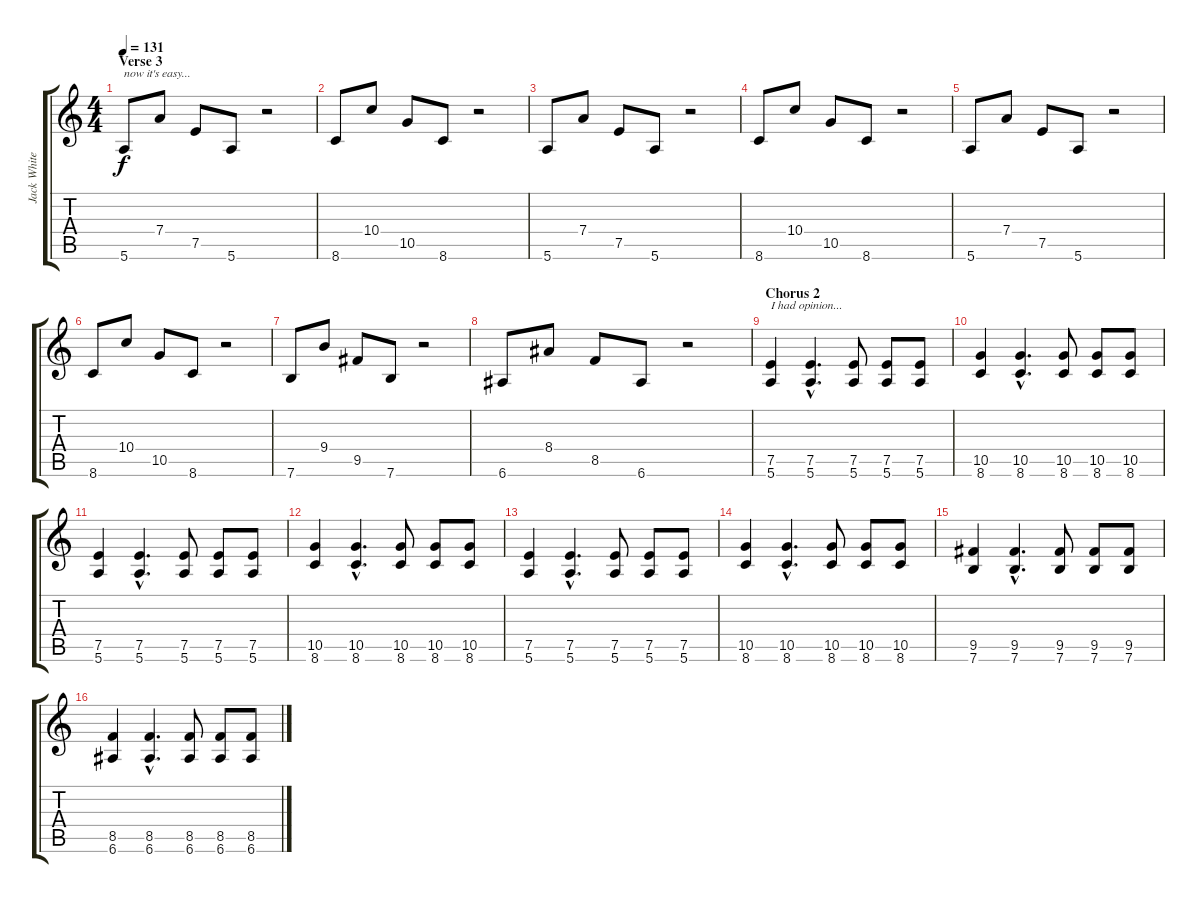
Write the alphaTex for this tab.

\track ("Jack White" "Jack White") {instrument electricguitarclean}
\staff {score tabs}
\tuning (E4 B3 G3 D3 A2 E2) {hide}
\ts (4 4)
\section ("" "Verse 3")
\tempo 131
\clef g2
\ks c
5.6.8{txt "now it's easy..." dy f} 7.4.8 7.5.8 5.6.8 r.2 |
8.6.8 10.4.8 10.5.8 8.6.8 r.2 |
5.6.8 7.4.8 7.5.8 5.6.8 r.2 |
8.6.8 10.4.8 10.5.8 8.6.8 r.2 |
5.6.8 7.4.8 7.5.8 5.6.8 r.2 |
8.6.8 10.4.8 10.5.8 8.6.8 r.2 |
7.6.8 9.4.8 9.5.8 7.6.8 r.2 |
6.6.8 8.4.8 8.5.8 6.6.8 r.2 |
\section ("" "Chorus 2")
(7.5 5.6).4{txt "I had opinion..." instrument distortionguitar} (7.5{hac} 5.6{hac}).4{d} (7.5 5.6).8 (7.5 5.6).8 (7.5 5.6).8 |
(10.5 8.6).4 (10.5{hac} 8.6{hac}).4{d} (10.5 8.6).8 (10.5 8.6).8 (10.5 8.6).8 |
(7.5 5.6).4 (7.5{hac} 5.6{hac}).4{d} (7.5 5.6).8 (7.5 5.6).8 (7.5 5.6).8 |
(10.5 8.6).4 (10.5{hac} 8.6{hac}).4{d} (10.5 8.6).8 (10.5 8.6).8 (10.5 8.6).8 |
(7.5 5.6).4 (7.5{hac} 5.6{hac}).4{d} (7.5 5.6).8 (7.5 5.6).8 (7.5 5.6).8 |
(10.5 8.6).4 (10.5{hac} 8.6{hac}).4{d} (10.5 8.6).8 (10.5 8.6).8 (10.5 8.6).8 |
(9.5 7.6).4 (9.5{hac} 7.6{hac}).4{d} (9.5 7.6).8 (9.5 7.6).8 (9.5 7.6).8 |
(8.5 6.6).4 (8.5{hac} 6.6{hac}).4{d} (8.5 6.6).8 (8.5 6.6).8 (8.5 6.6).8
